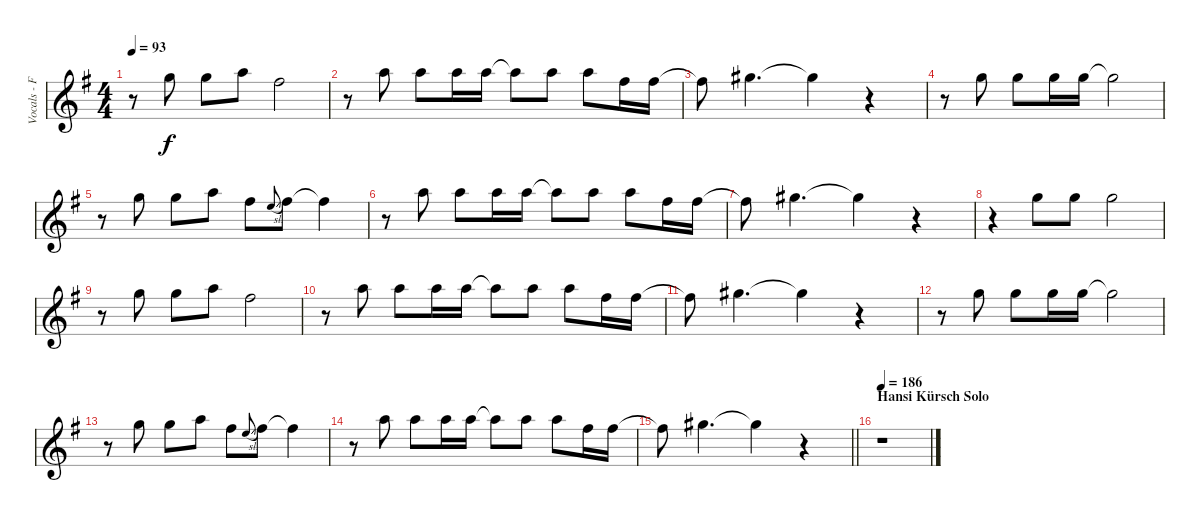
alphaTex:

\track ("Vocals - Floor Jansen" "Vocals - F") {instrument frenchhorn}
\staff {score}
\tuning (E5 B4 G4 D4 A3 E3) {hide}
\ts (4 4)
\tempo 93
\clef g2
\ks eminor
r.8{dy f} 3.1.8 3.1.8 5.1.8 2.1.2 |
r.8 5.1.8 5.1.8 5.1.16 5.1.16 5.1{t}.8 5.1.8 5.1.8 2.1.16 2.1.16 |
2.1{t}.8 4.1.4{d} 4.1{t}.4 r.4 |
r.8 3.1.8 3.1.8 3.1.16 3.1.16 3.1{t}.2 |
r.8 3.1.8 3.1.8 5.1.8 2.1.8 0.1{sl}.8{gr onbeat} 2.1.8 2.1{t}.4 |
r.8 5.1.8 5.1.8 5.1.16 5.1.16 5.1{t}.8 5.1.8 5.1.8 2.1.16 2.1.16 |
2.1{t}.8 4.1.4{d} 4.1{t}.4 r.4 |
r.4 3.1.8 3.1.8 3.1.2 |
r.8 3.1.8 3.1.8 5.1.8 2.1.2 |
r.8 5.1.8 5.1.8 5.1.16 5.1.16 5.1{t}.8 5.1.8 5.1.8 2.1.16 2.1.16 |
2.1{t}.8 4.1.4{d} 4.1{t}.4 r.4 |
r.8 3.1.8 3.1.8 3.1.16 3.1.16 3.1{t}.2 |
r.8 3.1.8 3.1.8 5.1.8 2.1.8 0.1{sl}.8{gr onbeat} 2.1.8 2.1{t}.4 |
r.8 5.1.8 5.1.8 5.1.16 5.1.16 5.1{t}.8 5.1.8 5.1.8 2.1.16 2.1.16 |
\barLineRight lightlight
2.1{t}.8 4.1.4{d} 4.1{t}.4 r.4 |
\section ("" "Hansi Kürsch Solo")
\tempo 186
r.1
